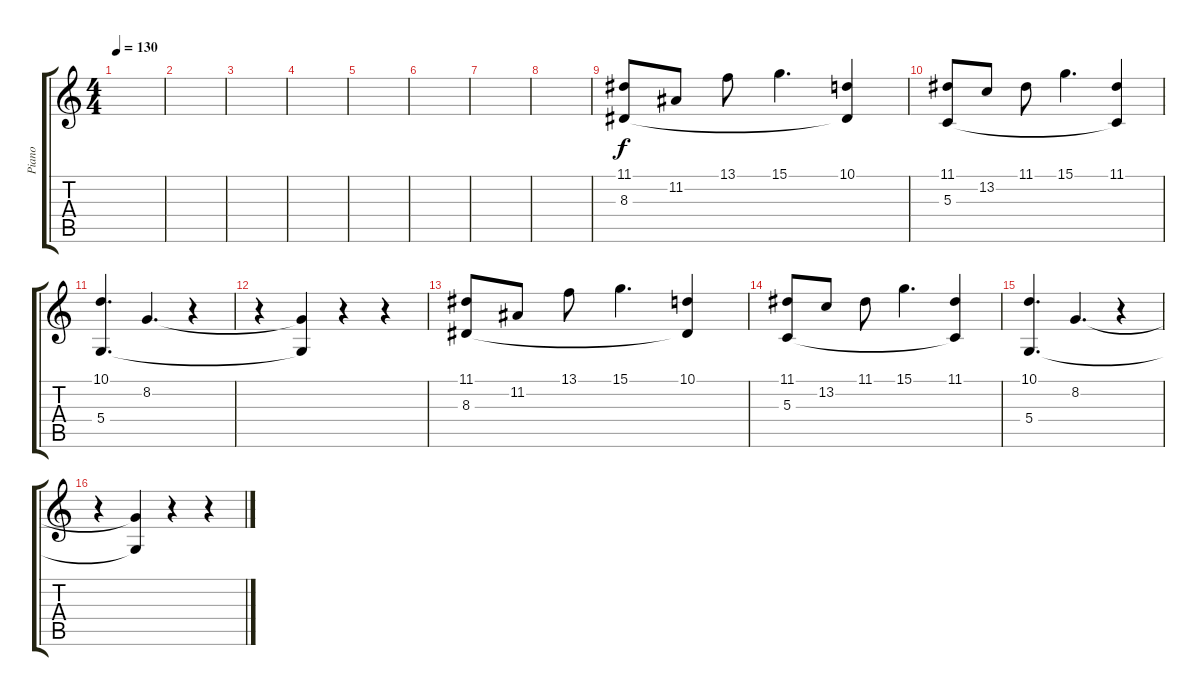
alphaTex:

\track ("Piano" "Piano") {instrument acousticgrandpiano}
\staff {score tabs}
\tuning (E4 B3 G3 D3 A2 E2) {hide}
\ts (4 4)
\tempo 130
\clef g2
\ks c
|
|
|
|
|
|
|
|
(11.1 8.3).8 11.2.8 13.1.8 15.1.4{d} (10.1 8.3{t}).4 |
(11.1 5.3).8 13.2.8 11.1.8 15.1.4{d} (11.1 5.3{t}).4 |
(10.1 5.4).4{d} 8.2.4{d} r.4 |
r.4 (8.2{t} 5.4{t}).4 r.4 r.4 |
(11.1 8.3).8 11.2.8 13.1.8 15.1.4{d} (10.1 8.3{t}).4 |
(11.1 5.3).8 13.2.8 11.1.8 15.1.4{d} (11.1 5.3{t}).4 |
(10.1 5.4).4{d} 8.2.4{d} r.4 |
r.4 (8.2{t} 5.4{t}).4 r.4 r.4
